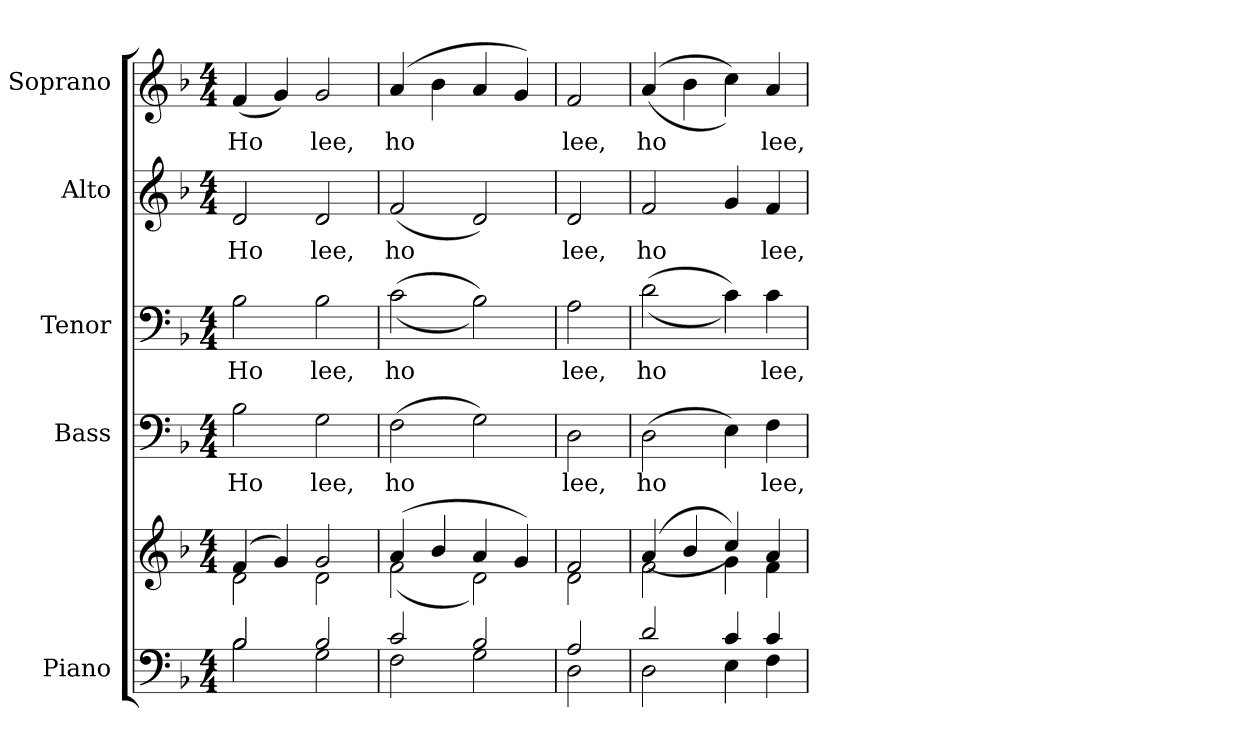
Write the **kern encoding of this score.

**kern	**kern	**kern	**text	**kern	**text	**kern	**text	**kern	**text
*part5	*part5	*part4	*part4	*part3	*part3	*part2	*part2	*part1	*part1
*staff6	*staff5	*staff4	*staff4	*staff3	*staff3	*staff2	*staff2	*staff1	*staff1
*I"Piano	*	*I"Bass	*	*I"Tenor	*	*I"Alto	*	*I"Soprano	*
*I'Pno.	*	*I'B.	*	*I'T.	*	*I'A.	*	*I'S.	*
!!LO:PB:g=z
*clefF4	*clefG2	*clefF4	*	*clefF4	*	*clefG2	*	*clefG2	*
*k[b-]	*k[b-]	*k[b-]	*	*k[b-]	*	*k[b-]	*	*k[b-]	*
*F:	*F:	*F:	*	*F:	*	*F:	*	*F:	*
*M4/4	*M4/4	*M4/4	*	*M4/4	*	*M4/4	*	*M4/4	*
*MM150	*MM150	*MM150	*	*MM150	*	*MM150	*	*MM150	*
=1	=1	=1	=1	=1	=1	=1	=1	=1	=1
*^	*^	*	*	*	*	*	*	*	*
!	!	!	!	!	!LO:LY:b:color=#000000	!	!	!	!	!	!
!	!	!	!	!	!	!	!LO:LY:b:color=#000000	!	!	!	!
!	!	!	!	!	!	!	!	!	!LO:LY:b:color=#000000	!	!
!	!	!	!	!	!	!	!	!	!	!	!LO:LY:b:color=#000000
2B-i/	2B-i\	(4fi/	2di\	2B-i\	Ho	2B-i\	Ho	2di/	Ho	(4fi/	Ho
.	.	4gi/)	.	.	.	.	.	.	.	4gi/)	.
!	!	!	!	!	!LO:LY:b:color=#000000	!	!	!	!	!	!
!	!	!	!	!	!	!	!LO:LY:b:color=#000000	!	!	!	!
!	!	!	!	!	!	!	!	!	!LO:LY:b:color=#000000	!	!
!	!	!	!	!	!	!	!	!	!	!	!LO:LY:b:color=#000000
2B-i/	2Gi\	2gi/	2di\	2Gi\	lee,	2B-i\	lee,	2di/	lee,	2gi/	lee,
=2	=2	=2	=2	=2	=2	=2	=2	=2	=2	=2	=2
!	!	!	!	!	!LO:LY:b:color=#000000	!	!	!	!	!	!
!	!	!	!	!	!	!	!LO:LY:b:color=#000000	!	!	!	!
!	!	!	!	!	!	!	!	!	!LO:LY:b:color=#000000	!	!
!	!	!	!	!	!	!	!	!	!	!	!LO:LY:b:color=#000000
2ci/	2Fi\	(4ai/	(2fi\	(2Fi\	ho	((2ci\	ho	(2fi/	ho	(4ai/	ho
.	.	4b-i/	.	.	.	.	.	.	.	4b-i\	.
2B-i/	2Gi\	4ai/	2di\)	2Gi\)	.	2B-i\))	.	2di/)	.	4ai/	.
.	.	4gi/)	.	.	.	.	.	.	.	4gi/)	.
=3	=3	=3	=3	=3	=3	=3	=3	=3	=3	=3	=3
!	!	!	!	!	!LO:LY:b:color=#000000	!	!	!	!	!	!
!	!	!	!	!	!	!	!LO:LY:b:color=#000000	!	!	!	!
!	!	!	!	!	!	!	!	!	!LO:LY:b:color=#000000	!	!
!	!	!	!	!	!	!	!	!	!	!	!LO:LY:b:color=#000000
2Ai/	2Di\	2fi/	2di\	2Di\	lee,	2Ai\	lee,	2di/	lee,	2fi/	lee,
=4	=4	=4	=4	=4	=4	=4	=4	=4	=4	=4	=4
!	!	!	!	!	!LO:LY:b:color=#000000	!	!	!	!	!	!
!	!	!	!	!	!	!	!LO:LY:b:color=#000000	!	!	!	!
!	!	!	!	!	!	!	!	!	!LO:LY:b:color=#000000	!	!
!	!	!	!	!	!	!	!	!	!	!	!LO:LY:b:color=#000000
2di/	2Di\	((4ai/	2fi\	(2Di\	ho	((2di\	ho	2fi/	ho	((4ai/	ho
.	.	4b-i/	.	.	.	.	.	.	.	4b-i\	.
4ci/	4Ei\	4cci/))	4gi\	4Ei\)	.	4ci\))	.	4gi/	.	4cci\))	.
!	!	!	!	!	!LO:LY:b:color=#000000	!	!	!	!	!	!
!	!	!	!	!	!	!	!LO:LY:b:color=#000000	!	!	!	!
!	!	!	!	!	!	!	!	!	!LO:LY:b:color=#000000	!	!
!	!	!	!	!	!	!	!	!	!	!	!LO:LY:b:color=#000000
4ci/	4Fi\	4ai/	4fi\	4Fi\	lee,	4ci\	lee,	4fi/	lee,	4ai/	lee,
*v	*v	*	*	*	*	*	*	*	*	*	*
*	*v	*v	*	*	*	*	*	*	*	*
=	=	=	=	=	=	=	=	=	=
*-	*-	*-	*-	*-	*-	*-	*-	*-	*-
